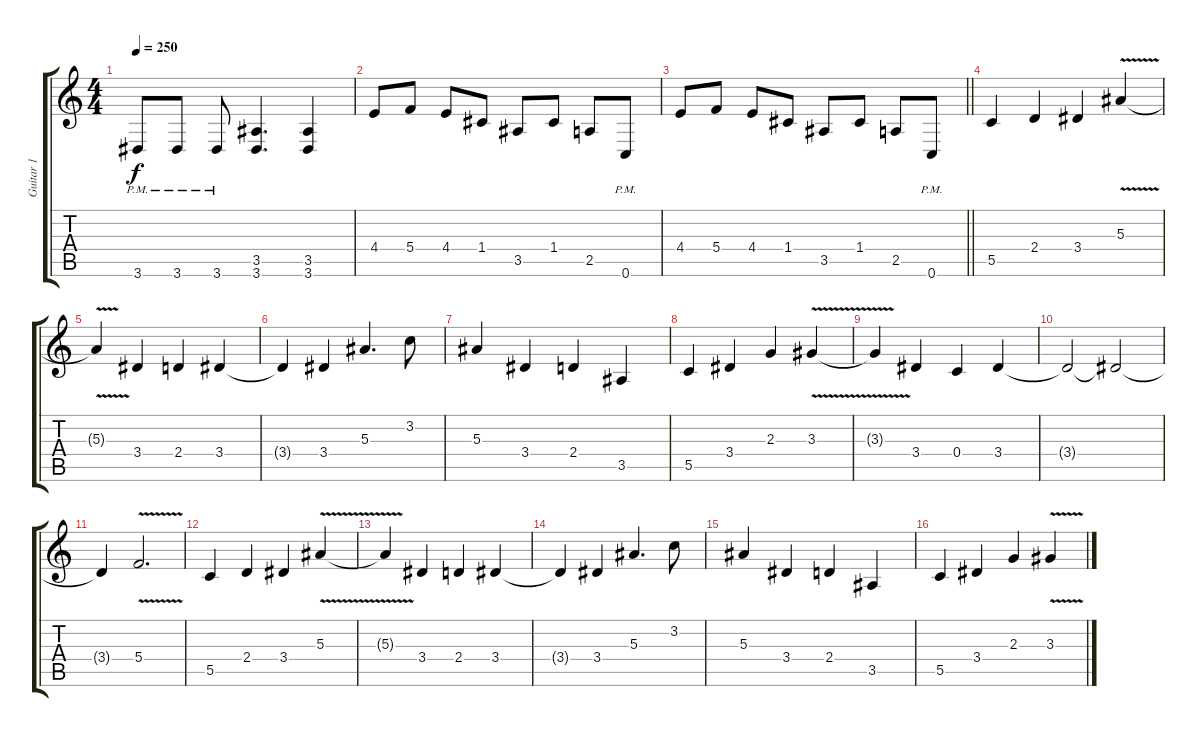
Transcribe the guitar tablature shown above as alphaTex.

\track ("Guitar 1" "Guitar 1") {instrument distortionguitar}
\staff {score tabs}
\tuning (D4 A3 F3 C3 G2 C2) {hide}
\ts (4 4)
\tempo 250
\clef g2
\ks c
3.6{pm}.8{dy f} 3.6{pm}.8 3.6{pm}.8 (3.5 3.6).4{d} (3.5 3.6).4 |
4.4.8 5.4.8 4.4.8 1.4.8 3.5.8 1.4.8 2.5.8 0.6{pm}.8 |
\barLineRight lightlight
4.4.8 5.4.8 4.4.8 1.4.8 3.5.8 1.4.8 2.5.8 0.6{pm}.8 |
5.5.4 2.4.4 3.4.4 5.3{v}.4 |
5.3{t}.4 3.4.4 2.4.4 3.4.4 |
3.4{t}.4 3.4.4 5.3.4{d} 3.2.8 |
5.3.4 3.4.4 2.4.4 3.5.4 |
5.5.4 3.4.4 2.3.4 3.3{v}.4 |
3.3{t}.4 3.4.4 0.4.4 3.4.4 |
3.4{t}.2 3.4{t}.2 |
3.4{t}.4 5.4{v}.2{d} |
5.5.4 2.4.4 3.4.4 5.3{v}.4 |
5.3{t}.4 3.4.4 2.4.4 3.4.4 |
3.4{t}.4 3.4.4 5.3.4{d} 3.2.8 |
5.3.4 3.4.4 2.4.4 3.5.4 |
5.5.4 3.4.4 2.3.4 3.3{v}.4
